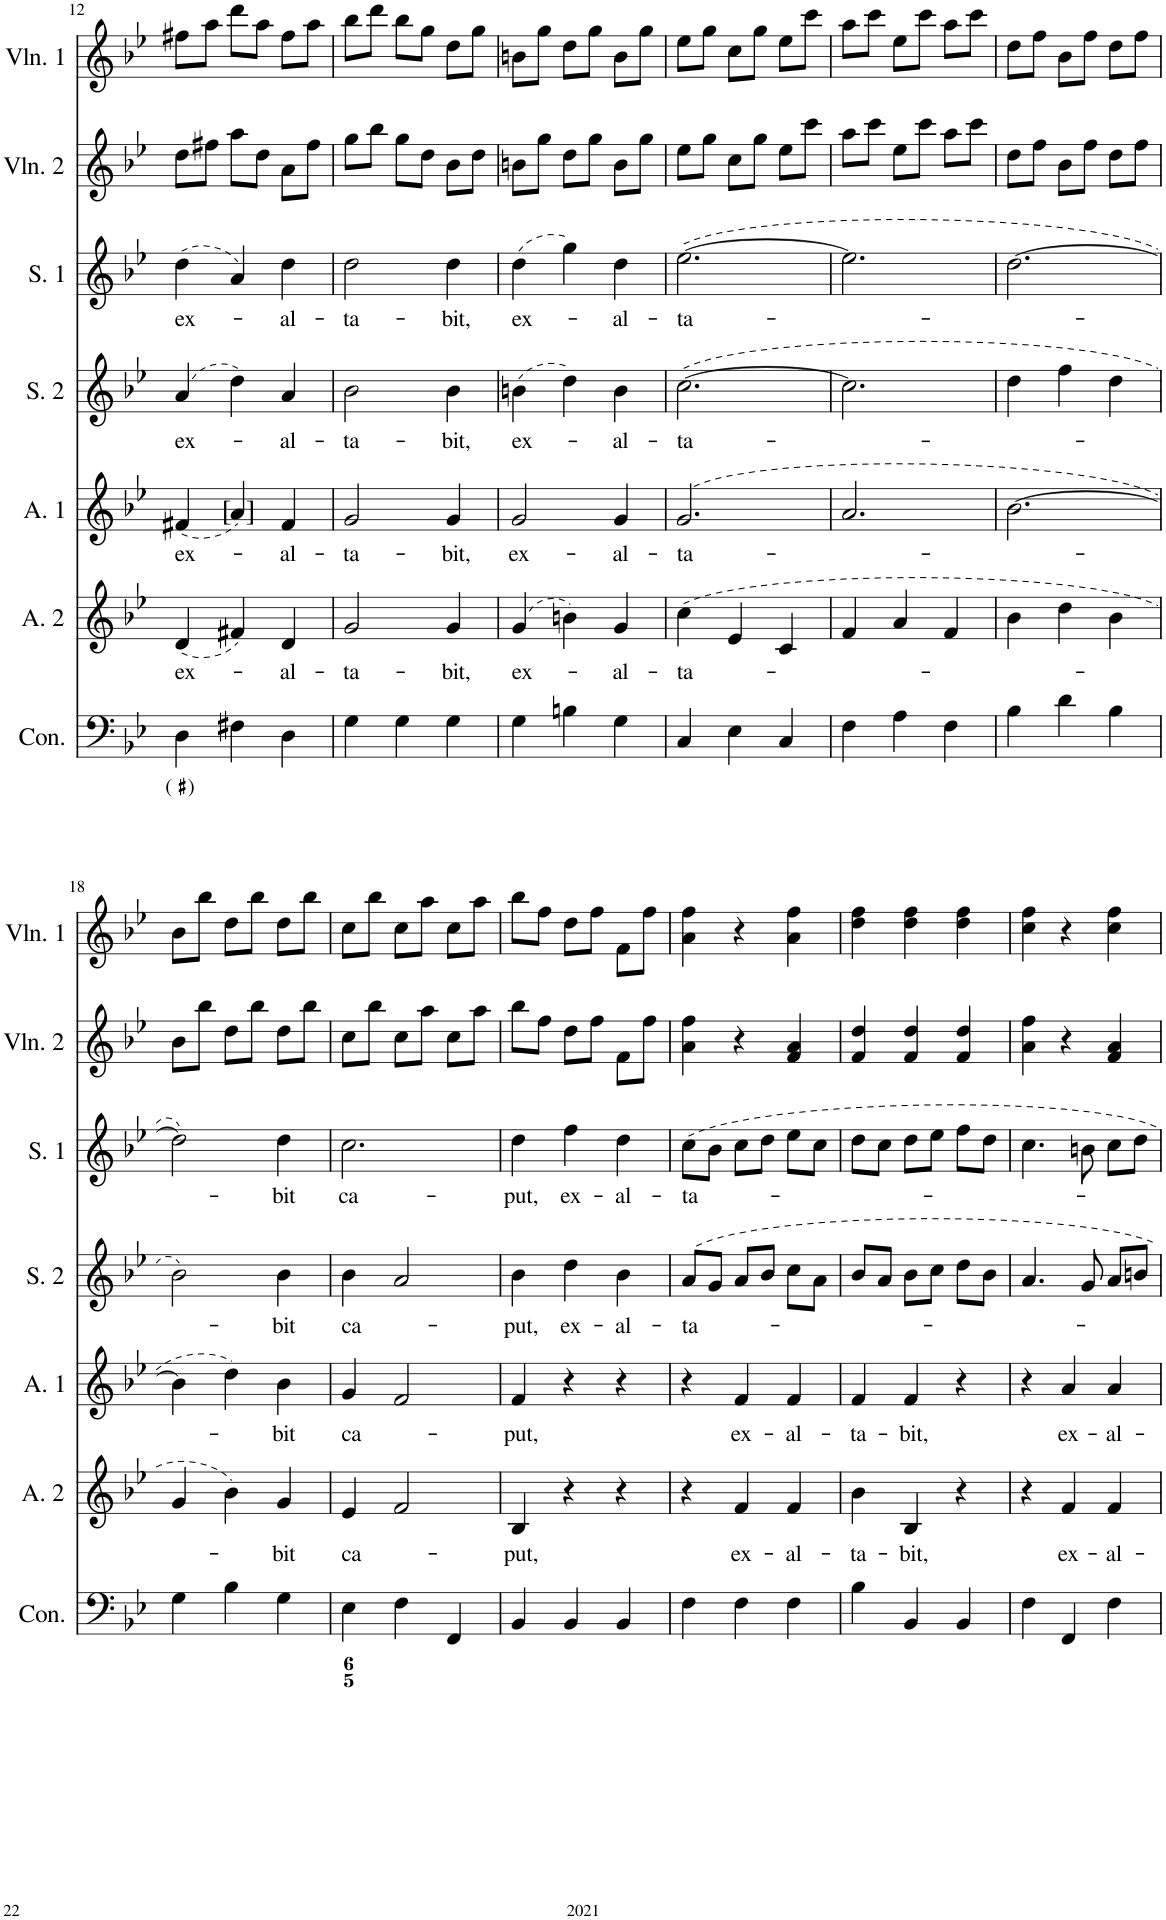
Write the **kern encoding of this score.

**kern	**kern	**kern	**text	**kern	**text	**kern	**text	**kern	**text	**kern	**kern
*part8	*part7	*part6	*part6	*part5	*part5	*part4	*part4	*part3	*part3	*part2	*part1
*staff8	*staff7	*staff6	*staff6	*staff5	*staff5	*staff4	*staff4	*staff3	*staff3	*staff2	*staff1
*I"Continuo	*I"Continuo	*I"Alto 2	*	*I"Alto 1	*	*I"Soprano 2	*	*I"Soprano 1	*	*I"Violin 2	*I"Violin 1
*I'Con.	*I'Con.	*I'A. 2	*	*I'A. 1	*	*I'S. 2	*	*I'S. 1	*	*I'Vln. 2	*I'Vln. 1
!!LO:PB:g=z
*clefF4	*clefF4	*clefG2	*	*clefG2	*	*clefG2	*	*clefG2	*	*clefG2	*clefG2
*k[b-e-]	*k[b-e-]	*k[b-e-]	*	*k[b-e-]	*	*k[b-e-]	*	*k[b-e-]	*	*k[b-e-]	*k[b-e-]
*M3/4	*M3/4	*M3/4	*	*M3/4	*	*M3/4	*	*M3/4	*	*M3/4	*M3/4
=12	=12	=12	=12	=12	=12	=12	=12	=12	=12	=12	=12
!	!LO:TX:b:t=(   )	!	!	!	!	!	!	!	!	!	!
!LO:TX:b:t=(   )	!	!	!	!	!	!	!	!	!	!	!
!	!	!	!LO:LY:b	!	!LO:LY:b	!	!LO:LY:b	!	!LO:LY:b	!	!
4D	4D\	(4d/	ex-	(4f#X/	ex-	(4a/	ex-	(4dd\	ex-	8dd\L	8ff#X\L
.	.	.	.	.	.	.	.	.	.	8ff#X\J	8aa\J
!	!	!	!	!LO:TX:a:t=[  ]	!	!	!	!	!	!	!
4F#X	4F#X\	4f#X/)	.	4a/)	.	4dd\)	.	4a/)	.	8aa\L	8ddd\L
.	.	.	.	.	.	.	.	.	.	8dd\J	8aa\J
!	!	!	!LO:LY:b	!	!LO:LY:b	!	!LO:LY:b	!	!LO:LY:b	!	!
4D	4D\	4d/	-al-	4f#/	-al-	4a/	-al-	4dd\	-al-	8a\L	8ff#\L
.	.	.	.	.	.	.	.	.	.	8ff#\J	8aa\J
=13	=13	=13	=13	=13	=13	=13	=13	=13	=13	=13	=13
!	!	!	!LO:LY:b	!	!LO:LY:b	!	!LO:LY:b	!	!LO:LY:b	!	!
4G	4G\	2g/	-ta-	2g/	ta-	2b-\	-ta-	2dd\	-ta-	8gg\L	8bb-\L
.	.	.	.	.	.	.	.	.	.	8bb-\J	8ddd\J
4G	4G\	.	.	.	.	.	.	.	.	8gg\L	8bb-\L
.	.	.	.	.	.	.	.	.	.	8dd\J	8gg\J
!	!	!	!LO:LY:b	!	!LO:LY:b	!	!LO:LY:b	!	!LO:LY:b	!	!
4G	4G\	4g/	-bit,	4g/	-bit,	4b-\	-bit,	4dd\	-bit,	8b-\L	8dd\L
.	.	.	.	.	.	.	.	.	.	8dd\J	8gg\J
=14	=14	=14	=14	=14	=14	=14	=14	=14	=14	=14	=14
!	!	!	!LO:LY:b	!	!LO:LY:b	!	!LO:LY:b	!	!LO:LY:b	!	!
4G	4G\	(4g/	ex-	2g/	ex-	(4bn\	ex-	(4dd\	ex-	8bn\L	8bn\L
.	.	.	.	.	.	.	.	.	.	8gg\J	8gg\J
4Bn	4Bn\	4bn\)	.	.	.	4dd\)	.	4gg\)	.	8dd\L	8dd\L
.	.	.	.	.	.	.	.	.	.	8gg\J	8gg\J
!	!	!	!LO:LY:b	!	!LO:LY:b	!	!LO:LY:b	!	!LO:LY:b	!	!
4G	4G\	4g/	-al-	4g/	-al-	4b\	-al-	4dd\	-al-	8b\L	8b\L
.	.	.	.	.	.	.	.	.	.	8gg\J	8gg\J
=15	=15	=15	=15	=15	=15	=15	=15	=15	=15	=15	=15
!	!	!	!LO:LY:b	!	!LO:LY:b	!	!LO:LY:b	!	!LO:LY:b	!	!
4C	4C/	(4cc\	-ta-	(2.g/	-ta-	([2.cc\	-ta-	([2.ee-\	-ta-	8ee-\L	8ee-\L
.	.	.	.	.	.	.	.	.	.	8gg\J	8gg\J
4E-	4E-\	4e-/	.	.	.	.	.	.	.	8cc\L	8cc\L
.	.	.	.	.	.	.	.	.	.	8gg\J	8gg\J
4C	4C/	4c/	.	.	.	.	.	.	.	8ee-\L	8ee-\L
.	.	.	.	.	.	.	.	.	.	8ccc\J	8ccc\J
=16	=16	=16	=16	=16	=16	=16	=16	=16	=16	=16	=16
4F	4F\	4f/	.	2.a/	.	2.cc\]	.	2.ee-\]	.	8aa\L	8aa\L
.	.	.	.	.	.	.	.	.	.	8ccc\J	8ccc\J
4A	4A\	4a/	.	.	.	.	.	.	.	8ee-\L	8ee-\L
.	.	.	.	.	.	.	.	.	.	8ccc\J	8ccc\J
4F	4F\	4f/	.	.	.	.	.	.	.	8aa\L	8aa\L
.	.	.	.	.	.	.	.	.	.	8ccc\J	8ccc\J
=17	=17	=17	=17	=17	=17	=17	=17	=17	=17	=17	=17
4B-	4B-\	4b-\	.	[2.b-\	.	4dd\	.	[2.dd\	.	8dd\L	8dd\L
.	.	.	.	.	.	.	.	.	.	8ff\J	8ff\J
4d	4d\	4dd\	.	.	.	4ff\	.	.	.	8b-\L	8b-\L
.	.	.	.	.	.	.	.	.	.	8ff\J	8ff\J
4B-	4B-\	4b-\	.	.	.	4dd\	.	.	.	8dd\L	8dd\L
.	.	.	.	.	.	.	.	.	.	8ff\J	8ff\J
!!LO:LB:g=z
=18	=18	=18	=18	=18	=18	=18	=18	=18	=18	=18	=18
4G	4G\	4g/	.	4b-\]	.	2b-\)	.	2dd\])	.	8b-\L	8b-\L
.	.	.	.	.	.	.	.	.	.	8bb-\J	8bb-\J
4B-	4B-\	4b-\)	.	4dd\)	.	.	.	.	.	8dd\L	8dd\L
.	.	.	.	.	.	.	.	.	.	8bb-\J	8bb-\J
!	!	!	!LO:LY:b	!	!LO:LY:b	!	!LO:LY:b	!	!LO:LY:b	!	!
4G	4G\	4g/	-bit	4b-\	-bit	4b-\	-bit	4dd\	-bit	8dd\L	8dd\L
.	.	.	.	.	.	.	.	.	.	8bb-\J	8bb-\J
=19	=19	=19	=19	=19	=19	=19	=19	=19	=19	=19	=19
!	!	!	!LO:LY:b	!	!LO:LY:b	!	!LO:LY:b	!	!LO:LY:b	!	!
4E-	4E-\	4e-/	ca-	4g/	ca-	4b-\	ca-	2.cc\	ca-	8cc\L	8cc\L
.	.	.	.	.	.	.	.	.	.	8bb-\J	8bb-\J
4F	4F\	2f/	.	2f/	.	2a/	.	.	.	8cc\L	8cc\L
.	.	.	.	.	.	.	.	.	.	8aa\J	8aa\J
4FF	4FF/	.	.	.	.	.	.	.	.	8cc\L	8cc\L
.	.	.	.	.	.	.	.	.	.	8aa\J	8aa\J
=20	=20	=20	=20	=20	=20	=20	=20	=20	=20	=20	=20
!	!	!	!LO:LY:b	!	!LO:LY:b	!	!LO:LY:b	!	!LO:LY:b	!	!
4BB-	4BB-/	4B-/	-put,	4f/	-put,	4b-\	-put,	4dd\	-put,	8bb-\L	8bb-\L
.	.	.	.	.	.	.	.	.	.	8ff\J	8ff\J
!	!	!	!	!	!	!	!LO:LY:b	!	!LO:LY:b	!	!
4BB-	4BB-/	4r	.	4r	.	4dd\	ex-	4ff\	ex-	8dd\L	8dd\L
.	.	.	.	.	.	.	.	.	.	8ff\J	8ff\J
!	!	!	!	!	!	!	!LO:LY:b	!	!LO:LY:b	!	!
4BB-	4BB-/	4r	.	4r	.	4b-\	-al-	4dd\	-al-	8f\L	8f\L
.	.	.	.	.	.	.	.	.	.	8ff\J	8ff\J
=21	=21	=21	=21	=21	=21	=21	=21	=21	=21	=21	=21
!	!	!	!	!	!	!	!LO:LY:b	!	!LO:LY:b	!	!
4F	4F\	4r	.	4r	.	8a/L	-ta-	8cc\L	-ta-	4a\ 4ff\	4a\ 4ff\
.	.	.	.	.	.	8g/J	.	8b-\J	.	.	.
!	!	!	!LO:LY:b	!	!LO:LY:b	!	!	!	!	!	!
4F	4F\	4f/	ex-	4f/	ex-	8a/L	.	8cc\L	.	4r	4r
.	.	.	.	.	.	8b-/J	.	8dd\J	.	.	.
!	!	!	!LO:LY:b	!	!LO:LY:b	!	!	!	!	!	!
4F	4F\	4f/	-al-	4f/	-al-	8cc\L	.	8ee-\L	.	4f/ 4a/	4a\ 4ff\
.	.	.	.	.	.	8a\J	.	8cc\J	.	.	.
=22	=22	=22	=22	=22	=22	=22	=22	=22	=22	=22	=22
!	!	!	!LO:LY:b	!	!LO:LY:b	!	!	!	!	!	!
4B-	4B-\	4b-\	-ta-	4f/	-ta-	8b-/L	.	8dd\L	.	4f/ 4dd/	4dd\ 4ff\
.	.	.	.	.	.	8a/J	.	8cc\J	.	.	.
!	!	!	!LO:LY:b	!	!LO:LY:b	!	!	!	!	!	!
4BB-	4BB-/	4B-/	-bit,	4f/	-bit,	8b-\L	.	8dd\L	.	4f/ 4dd/	4dd\ 4ff\
.	.	.	.	.	.	8cc\J	.	8ee-\J	.	.	.
4BB-	4BB-/	4r	.	4r	.	8dd\L	.	8ff\L	.	4f/ 4dd/	4dd\ 4ff\
.	.	.	.	.	.	8b-\J	.	8dd\J	.	.	.
=23	=23	=23	=23	=23	=23	=23	=23	=23	=23	=23	=23
4F	4F\	4r	.	4r	.	4.a/	.	4.cc\	.	4a\ 4ff\	4cc\ 4ff\
!	!	!	!LO:LY:b	!	!LO:LY:b	!	!	!	!	!	!
4FF	4FF/	4f/	ex-	4a/	ex-	.	.	.	.	4r	4r
.	.	.	.	.	.	8g/	.	8bn\	.	.	.
!	!	!	!LO:LY:b	!	!LO:LY:b	!	!	!	!	!	!
4F	4F\	4f/	-al-	4a/	-al-	8a/L	.	8cc\L	.	4f/ 4a/	4cc\ 4ff\
.	.	.	.	.	.	8bn/J	.	8dd\J	.	.	.
=	=	=	=	=	=	=	=	=	=	=	=
*-	*-	*-	*-	*-	*-	*-	*-	*-	*-	*-	*-
